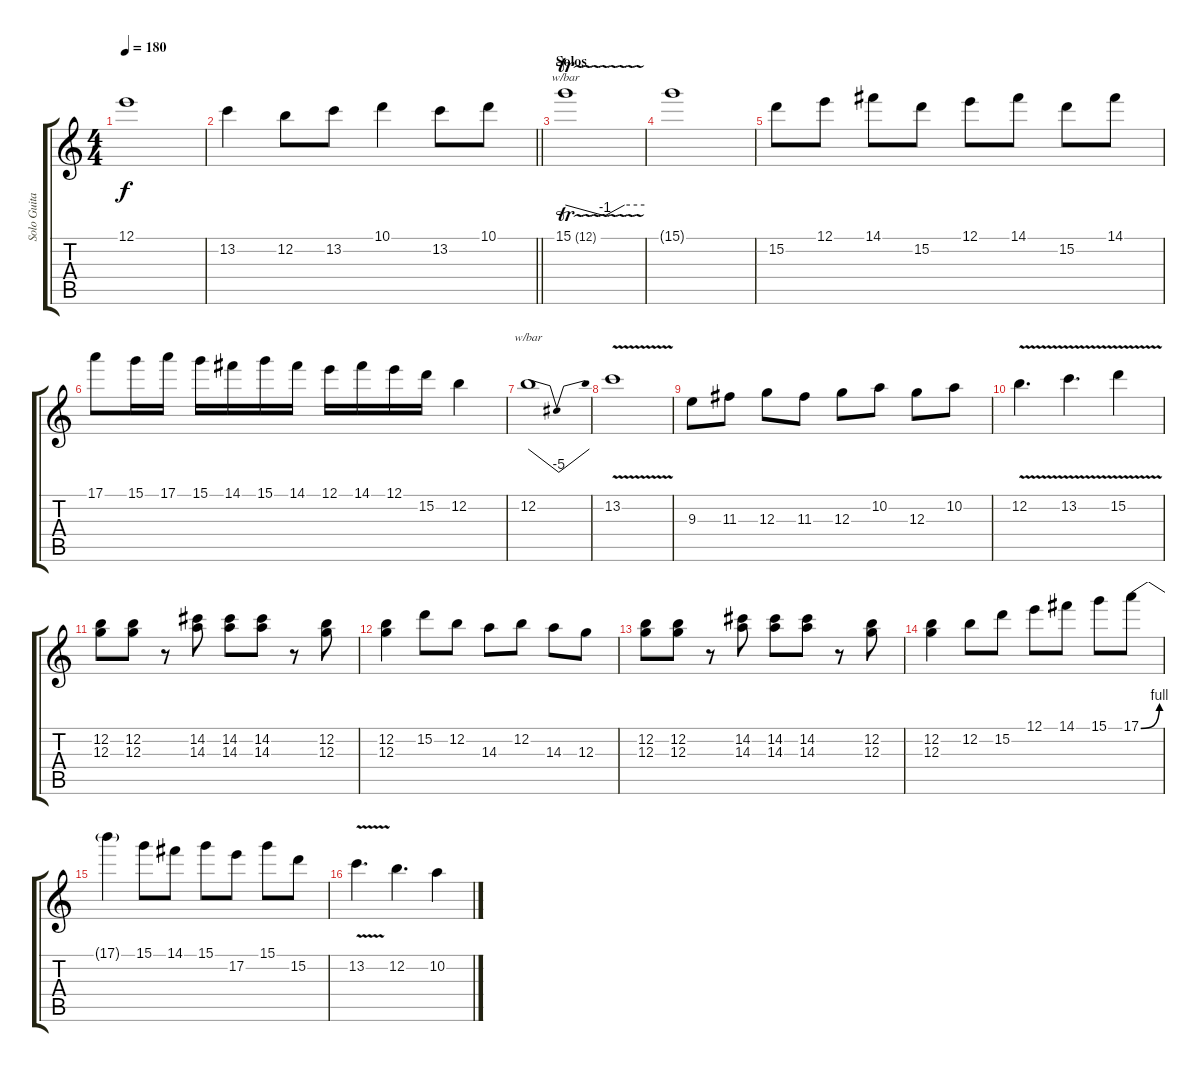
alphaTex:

\track ("Solo Guitar" "Solo Guita") {instrument distortionguitar}
\staff {score tabs}
\tuning (E4 B3 G3 D3 A2 E2) {hide}
\ts (4 4)
\tempo 180
\clef g2
\ks c
12.1.1{dy f} |
\barLineRight lightlight
13.2.4 12.2.8 13.2.8 10.1.4 13.2.8 10.1.8 |
\section ("" "Solos")
15.1{tr (12 16)}.1{tbe (custom default 0 0 30 -4 45 0 60 0) volume 16} |
15.1{t}.1 |
15.2.8 12.1.8 14.1.8 15.2.8 12.1.8 14.1.8 15.2.8 14.1.8 |
17.1.8 15.1.16 17.1.16 15.1.16 14.1.16 15.1.16 14.1.16 12.1.16 14.1.16 12.1.16 15.2.16 12.2.4 |
12.2.1{tbe (dip default 0 0 30 -20 60 0)} |
13.2{v}.1 |
9.3.8 11.3.8 12.3.8 11.3.8 12.3.8 10.2.8 12.3.8 10.2.8 |
12.2{v}.4{d} 13.2{v}.4{d} 15.2{v}.4 |
(12.2 12.3).8 (12.2 12.3).8 r.8 (14.2 14.3).8 (14.2 14.3).8 (14.2 14.3).8 r.8 (12.2 12.3).8 |
(12.2 12.3).4 15.2.8 12.2.8 14.3.8 12.2.8 14.3.8 12.3.8 |
(12.2 12.3).8 (12.2 12.3).8 r.8 (14.2 14.3).8 (14.2 14.3).8 (14.2 14.3).8 r.8 (12.2 12.3).8 |
(12.2 12.3).4 12.2.8 15.2.8 12.1.8 14.1.8 15.1.8 17.1{be (bend 0 0 60 4)}.8 |
17.1{t}.4 15.1.8 14.1.8 15.1.8 17.2.8 15.1.8 15.2.8 |
13.2{v}.4{d} 12.2.4{d} 10.2.4
